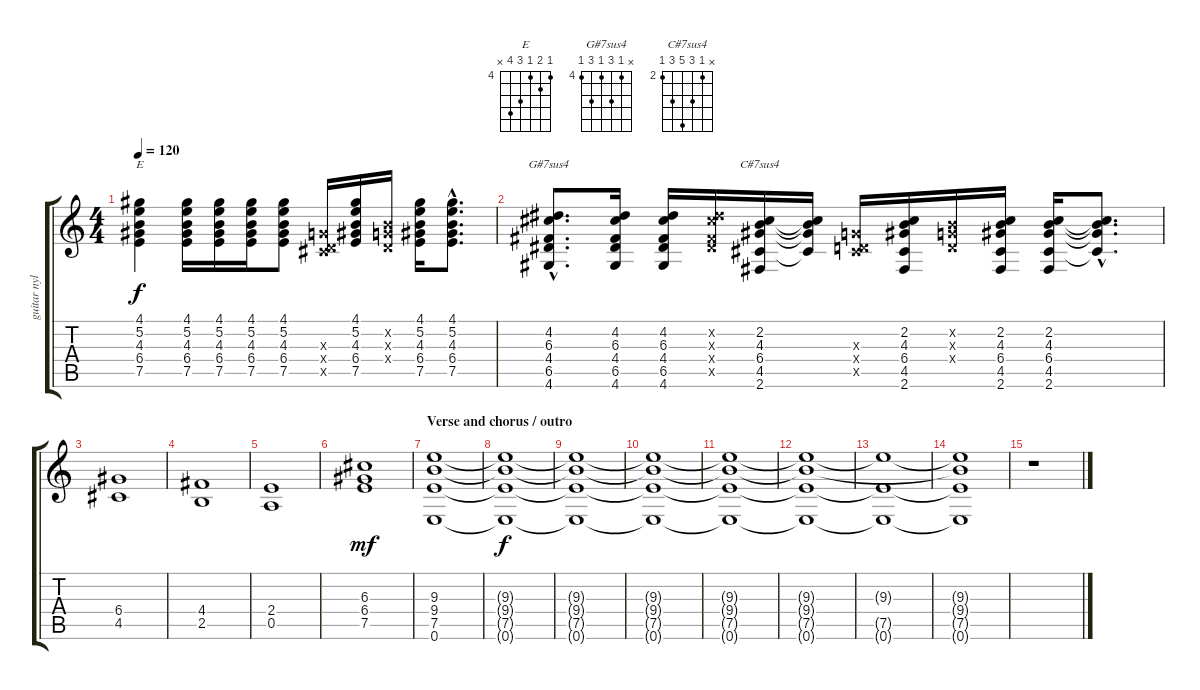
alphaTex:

\track ("guitar nylon / dist" "guitar nyl") {instrument acousticguitarnylon}
\staff {score tabs}
\tuning (E4 B3 G3 D3 A2 E2) {hide}
\chord ("E" 4 5 4 6 7 x) {firstfret 4}
\chord ("G#7sus4" x 4 6 4 6 4) {firstfret 4}
\chord ("C#7sus4" x 2 4 6 4 2) {firstfret 2}
\ts (4 4)
\tempo 120
\clef g2
\ks c
(4.1 5.2 4.3 6.4 7.5).4{ch "E" dy f} (4.1 5.2 4.3 6.4 7.5).16 (4.1 5.2 4.3 6.4 7.5).16 (4.1 5.2 4.3 6.4 7.5).16 (4.1 5.2 4.3 6.4 7.5).8 (0.3{x} 0.4{x} 4.5{x}).16 (4.1 5.2 4.3 6.4 7.5).16 (0.2{x} 0.3{x} 0.4{x}).16 (4.1 5.2 4.3 6.4 7.5).16 (4.1{hac} 5.2{hac} 4.3{hac} 6.4{hac} 7.5{hac}).8{d} |
(4.2{hac} 6.3{hac} 4.4{hac} 6.5{hac} 4.6{hac}).8{d ch "G#7sus4"} (4.2 6.3 4.4 6.5 4.6).16 (4.2 6.3 4.4 6.5 4.6).16 (4.2{x} 6.3{x} 4.4{x} 6.5{x}).16 (2.2 4.3 6.4 4.5 2.6).16{ch "C#7sus4"} (2.2{t} 4.3{t} 6.4{t} 4.5{t}).16 (0.3{x} 0.4{x} 4.5{x}).16 (2.2 4.3 6.4 4.5 2.6).16 (0.2{x} 0.3{x} 0.4{x}).16 (2.2 4.3 6.4 4.5 2.6).16 (2.2 4.3 6.4 4.5 2.6).16 (2.2{hac t} 4.3{hac t} 6.4{hac t} 4.5{hac t}).8{d} |
(6.4 4.5).1{volume 16 instrument distortionguitar} |
(4.4 2.5).1 |
(2.4 0.5).1 |
(6.3 6.4 7.5).1{dy mf} |
\section ("" "Verse and chorus / outro")
(9.3 9.4 7.5 0.6).1 |
(9.3{t} 9.4{t} 7.5{t} 0.6{t}).1{dy f} |
(9.3{t} 9.4{t} 7.5{t} 0.6{t}).1 |
(9.3{t} 9.4{t} 7.5{t} 0.6{t}).1 |
(9.3{t} 9.4{t} 7.5{t} 0.6{t}).1 |
(9.3{t} 9.4{t} 7.5{t} 0.6{t}).1 |
(9.3{t} 7.5{t} 0.6{t}).1 |
(9.3{t} 9.4{t} 7.5{t} 0.6{t}).1 |
r.1
